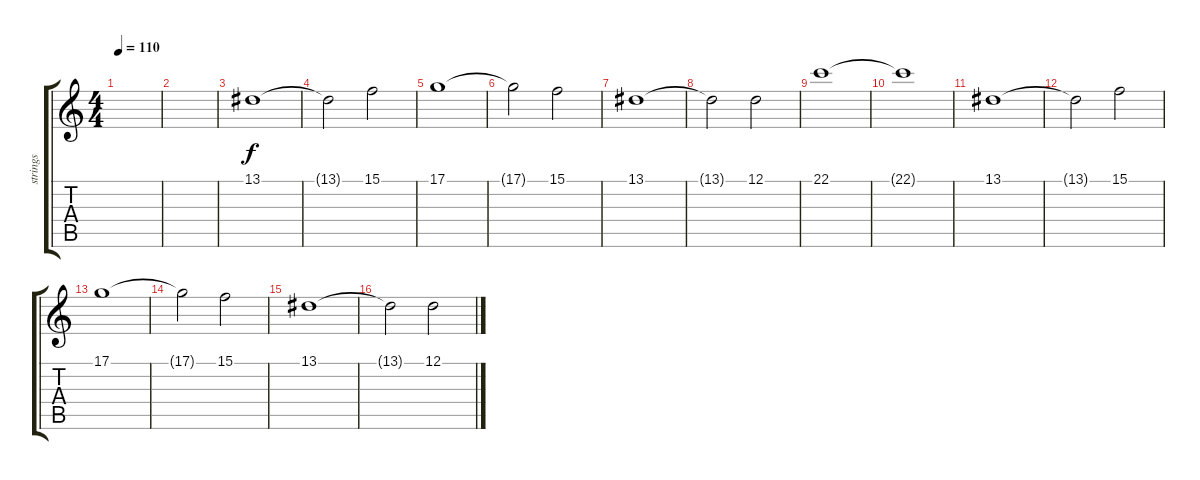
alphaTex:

\track ("strings" "strings") {instrument stringensemble1}
\staff {score tabs}
\tuning (D4 A3 F3 C3 G2 C2) {hide}
\ts (4 4)
\tempo 110
\clef g2
\ks c
|
|
13.1.1 |
13.1{t}.2 15.1.2 |
17.1.1 |
17.1{t}.2 15.1.2 |
13.1.1 |
13.1{t}.2 12.1.2 |
22.1.1 |
22.1{t}.1 |
13.1.1 |
13.1{t}.2 15.1.2 |
17.1.1 |
17.1{t}.2 15.1.2 |
13.1.1 |
13.1{t}.2 12.1.2
